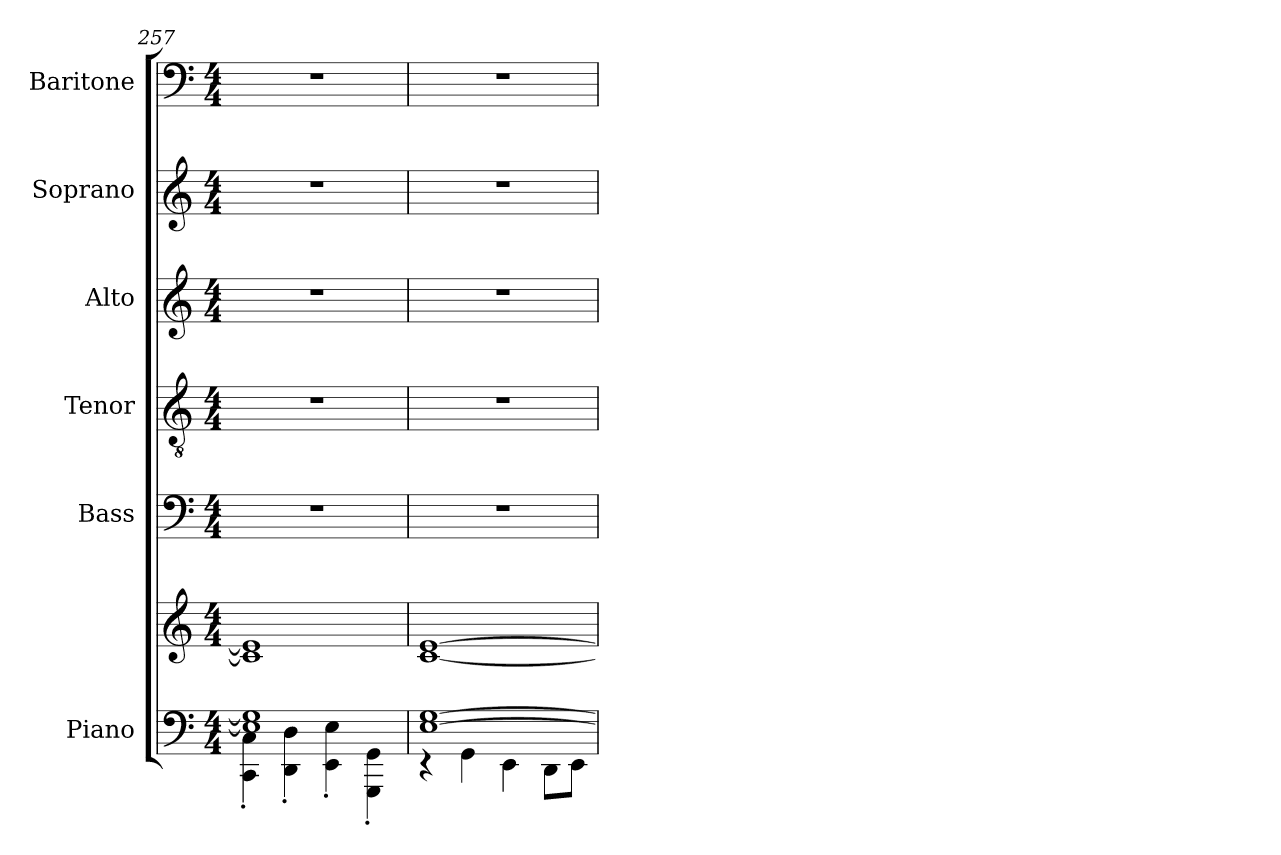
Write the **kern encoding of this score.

**kern	**kern	**kern	**kern	**kern	**kern	**kern
*part6	*part6	*part5	*part4	*part3	*part2	*part1
*staff7	*staff6	*staff5	*staff4	*staff3	*staff2	*staff1
*I"Piano	*	*I"Bass	*I"Tenor	*I"Alto	*I"Soprano	*I"Baritone
*	*	*I'B	*I'T	*I'A	*I'S	*
*clefF4	*clefG2	*clefF4	*clefGv2	*clefG2	*clefG2	*clefF4
*k[]	*k[]	*k[]	*k[]	*k[]	*k[]	*k[]
*M4/4	*M4/4	*M4/4	*M4/4	*M4/4	*M4/4	*M4/4
=257	=257	=257	=257	=257	=257	=257
*^	*	*	*	*	*	*
1E] 1G]	4CC\' 4C\'	1c] 1e]	1r	1r	1r	1r	1r
.	4DD\' 4D\'	.	.	.	.	.	.
.	4EE\' 4E\'	.	.	.	.	.	.
.	4GGG\' 4GG\'	.	.	.	.	.	.
=258	=258	=258	=258	=258	=258	=258	=258
[1E [1G	4r	[1c [1e	1r	1r	1r	1r	1r
.	4GG\	.	.	.	.	.	.
.	4EE\	.	.	.	.	.	.
.	8DD\L	.	.	.	.	.	.
.	8EE\J	.	.	.	.	.	.
*v	*v	*	*	*	*	*	*
=	=	=	=	=	=	=
*-	*-	*-	*-	*-	*-	*-
